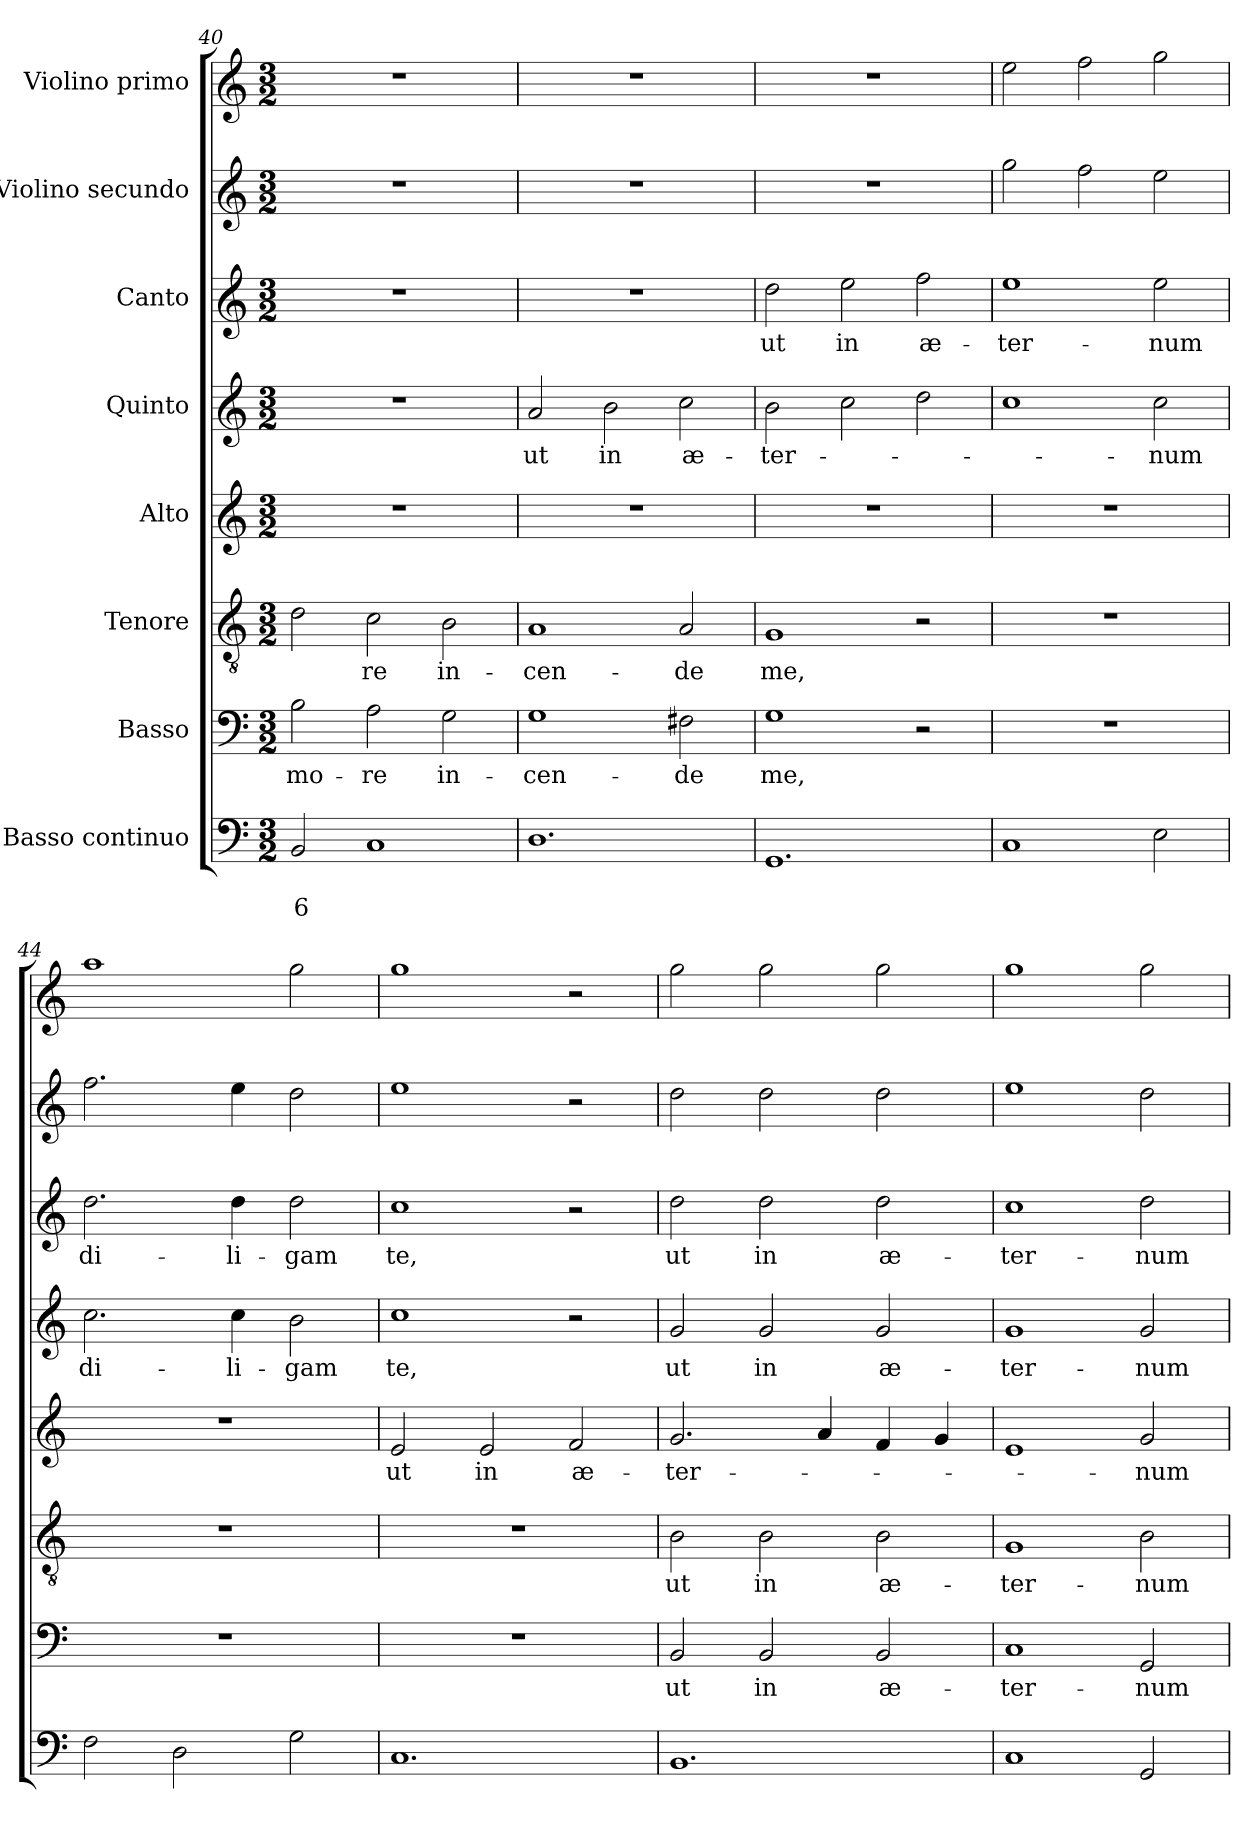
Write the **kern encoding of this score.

**kern	**text	**text	**kern	**text	**kern	**text	**kern	**text	**kern	**text	**kern	**text	**kern	**kern
*part8	*part8	*part8	*part7	*part7	*part6	*part6	*part5	*part5	*part4	*part4	*part3	*part3	*part2	*part1
*staff8	*staff8	*staff8	*staff7	*staff7	*staff6	*staff6	*staff5	*staff5	*staff4	*staff4	*staff3	*staff3	*staff2	*staff1
*I"Basso continuo	*	*	*I"Basso	*	*I"Tenore	*	*I"Alto	*	*I"Quinto	*	*I"Canto	*	*I"Violino secundo	*I"Violino primo
!!LO:PB:g=z
*clefF4	*	*	*clefF4	*	*clefGv2	*	*clefG2	*	*clefG2	*	*clefG2	*	*clefG2	*clefG2
*k[]	*	*	*k[]	*	*k[]	*	*k[]	*	*k[]	*	*k[]	*	*k[]	*k[]
*C:	*	*	*C:	*	*C:	*	*C:	*	*C:	*	*C:	*	*C:	*C:
*M3/2	*	*	*M3/2	*	*M3/2	*	*M3/2	*	*M3/2	*	*M3/2	*	*M3/2	*M3/2
=40	=40	=40	=40	=40	=40	=40	=40	=40	=40	=40	=40	=40	=40	=40
!	!	!LO:LY:b	!	!LO:LY:b	!	!	!	!	!	!	!	!	!	!
2BB/	.	6	2B\	-mo-	2d\	.	1.r	.	1.r	.	1.r	.	1.r	1.r
!	!	!	!	!LO:LY:b	!	!LO:LY:b	!	!	!	!	!	!	!	!
1C	.	.	2A\	-re	2c\	-re	.	.	.	.	.	.	.	.
!	!	!	!	!LO:LY:b	!	!LO:LY:b	!	!	!	!	!	!	!	!
.	.	.	2G\	in-	2B\	in-	.	.	.	.	.	.	.	.
=41	=41	=41	=41	=41	=41	=41	=41	=41	=41	=41	=41	=41	=41	=41
!	!	!	!	!LO:LY:b	!	!LO:LY:b	!	!	!	!LO:LY:b	!	!	!	!
1.D	.	.	1G	-cen-	1A	-cen-	1.r	.	2a/	ut	1.r	.	1.r	1.r
!	!	!	!	!	!	!	!	!	!	!LO:LY:b	!	!	!	!
.	.	.	.	.	.	.	.	.	2b\	in	.	.	.	.
!	!	!	!	!LO:LY:b	!	!LO:LY:b	!	!	!	!LO:LY:b	!	!	!	!
.	.	.	2F#X\	-de	2A/	-de	.	.	2cc\	æ-	.	.	.	.
=42	=42	=42	=42	=42	=42	=42	=42	=42	=42	=42	=42	=42	=42	=42
!	!	!	!	!LO:LY:b	!	!LO:LY:b	!	!	!	!LO:LY:b	!	!LO:LY:b	!	!
1.GG	.	.	1G	me,	1G	me,	1.r	.	2b\	-ter-	2dd\	ut	1.r	1.r
!	!	!	!	!	!	!	!	!	!	!	!	!LO:LY:b	!	!
.	.	.	.	.	.	.	.	.	2cc\	.	2ee\	in	.	.
!	!	!	!	!	!	!	!	!	!	!	!	!LO:LY:b	!	!
.	.	.	2r	.	2r	.	.	.	2dd\	.	2ff\	æ-	.	.
=43	=43	=43	=43	=43	=43	=43	=43	=43	=43	=43	=43	=43	=43	=43
!	!	!	!	!	!	!	!	!	!	!	!	!LO:LY:b	!	!
1C	.	.	1.r	.	1.r	.	1.r	.	1cc	.	1ee	-ter-	2gg\	2ee\
.	.	.	.	.	.	.	.	.	.	.	.	.	2ff\	2ff\
!	!	!	!	!	!	!	!	!	!	!LO:LY:b	!	!LO:LY:b	!	!
2E\	.	.	.	.	.	.	.	.	2cc\	-num	2ee\	-num	2ee\	2gg\
=44	=44	=44	=44	=44	=44	=44	=44	=44	=44	=44	=44	=44	=44	=44
!	!	!	!	!	!	!	!	!	!	!LO:LY:b	!	!LO:LY:b	!	!
2F\	.	.	1.r	.	1.r	.	1.r	.	2.cc\	di-	2.dd\	di-	2.ff\	1aa
2D\	.	.	.	.	.	.	.	.	.	.	.	.	.	.
!	!	!	!	!	!	!	!	!	!	!LO:LY:b	!	!LO:LY:b	!	!
.	.	.	.	.	.	.	.	.	4cc\	-li-	4dd\	-li-	4ee\	.
!	!	!	!	!	!	!	!	!	!	!LO:LY:b	!	!LO:LY:b	!	!
2G\	.	.	.	.	.	.	.	.	2b\	-gam	2dd\	-gam	2dd\	2gg\
=45	=45	=45	=45	=45	=45	=45	=45	=45	=45	=45	=45	=45	=45	=45
!	!	!	!	!	!	!	!	!LO:LY:b	!	!LO:LY:b	!	!LO:LY:b	!	!
1.C	.	.	1.r	.	1.r	.	2e/	ut	1cc	te,	1cc	te,	1ee	1gg
!	!	!	!	!	!	!	!	!LO:LY:b	!	!	!	!	!	!
.	.	.	.	.	.	.	2e/	in	.	.	.	.	.	.
!	!	!	!	!	!	!	!	!LO:LY:b	!	!	!	!	!	!
.	.	.	.	.	.	.	2f/	æ-	2r	.	2r	.	2r	2r
!!LO:LB:g=z
=46	=46	=46	=46	=46	=46	=46	=46	=46	=46	=46	=46	=46	=46	=46
!	!	!	!	!LO:LY:b	!	!LO:LY:b	!	!LO:LY:b	!	!LO:LY:b	!	!LO:LY:b	!	!
1.BB	.	.	2BB/	ut	2B\	ut	2.g/	-ter-	2g/	ut	2dd\	ut	2dd\	2gg\
!	!	!	!	!LO:LY:b	!	!LO:LY:b	!	!	!	!LO:LY:b	!	!LO:LY:b	!	!
.	.	.	2BB/	in	2B\	in	.	.	2g/	in	2dd\	in	2dd\	2gg\
.	.	.	.	.	.	.	4a/	.	.	.	.	.	.	.
!	!	!	!	!LO:LY:b	!	!LO:LY:b	!	!	!	!LO:LY:b	!	!LO:LY:b	!	!
.	.	.	2BB/	æ-	2B\	æ-	4f/	.	2g/	æ-	2dd\	æ-	2dd\	2gg\
.	.	.	.	.	.	.	4g/	.	.	.	.	.	.	.
=47	=47	=47	=47	=47	=47	=47	=47	=47	=47	=47	=47	=47	=47	=47
!	!	!	!	!LO:LY:b	!	!LO:LY:b	!	!	!	!LO:LY:b	!	!LO:LY:b	!	!
1C	.	.	1C	-ter-	1G	-ter-	1e	.	1g	-ter-	1cc	-ter-	1ee	1gg
!	!	!	!	!LO:LY:b	!	!LO:LY:b	!	!LO:LY:b	!	!LO:LY:b	!	!LO:LY:b	!	!
2GG/	.	.	2GG/	-num	2B\	-num	2g/	-num	2g/	-num	2dd\	-num	2dd\	2gg\
=	=	=	=	=	=	=	=	=	=	=	=	=	=	=
*-	*-	*-	*-	*-	*-	*-	*-	*-	*-	*-	*-	*-	*-	*-
